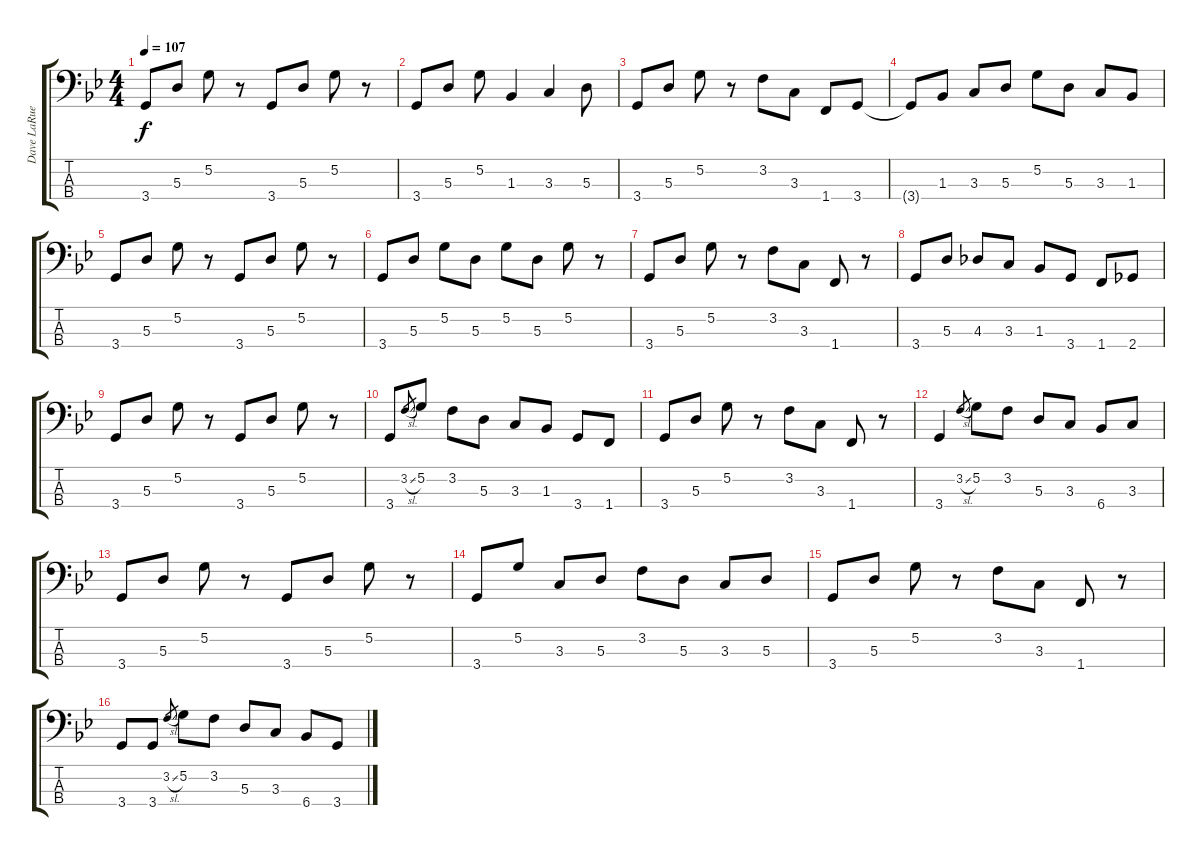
\track ("Dave LaRue" "Dave LaRue") {instrument electricbassfinger}
\staff {score tabs}
\tuning (G2 D2 A1 E1) {hide}
\ts (4 4)
\tempo 107
\clef f4
\ks bb
3.4.8{dy f} 5.3.8 5.2.8 r.8 3.4.8 5.3.8 5.2.8 r.8 |
3.4.8 5.3.8 5.2.8 1.3.4 3.3.4 5.3.8 |
3.4.8 5.3.8 5.2.8 r.8 3.2.8 3.3.8 1.4.8 3.4.8 |
3.4{t}.8 1.3.8 3.3.8 5.3.8 5.2.8 5.3.8 3.3.8 1.3.8 |
3.4.8 5.3.8 5.2.8 r.8 3.4.8 5.3.8 5.2.8 r.8 |
3.4.8 5.3.8 5.2.8 5.3.8 5.2.8 5.3.8 5.2.8 r.8 |
3.4.8 5.3.8 5.2.8 r.8 3.2.8 3.3.8 1.4.8 r.8 |
3.4.8 5.3.8 4.3.8 3.3.8 1.3.8 3.4.8 1.4.8 2.4.8 |
3.4.8 5.3.8 5.2.8 r.8 3.4.8 5.3.8 5.2.8 r.8 |
3.4.8 3.2{sl}.8{gr} 5.2.8 3.2.8 5.3.8 3.3.8 1.3.8 3.4.8 1.4.8 |
3.4.8 5.3.8 5.2.8 r.8 3.2.8 3.3.8 1.4.8 r.8 |
3.4.4 3.2{sl}.8{gr} 5.2.8 3.2.8 5.3.8 3.3.8 6.4.8 3.3.8 |
3.4.8 5.3.8 5.2.8 r.8 3.4.8 5.3.8 5.2.8 r.8 |
3.4.8 5.2.8 3.3.8 5.3.8 3.2.8 5.3.8 3.3.8 5.3.8 |
3.4.8 5.3.8 5.2.8 r.8 3.2.8 3.3.8 1.4.8 r.8 |
3.4.8 3.4.8 3.2{sl}.8{gr} 5.2.8 3.2.8 5.3.8 3.3.8 6.4.8 3.4.8
